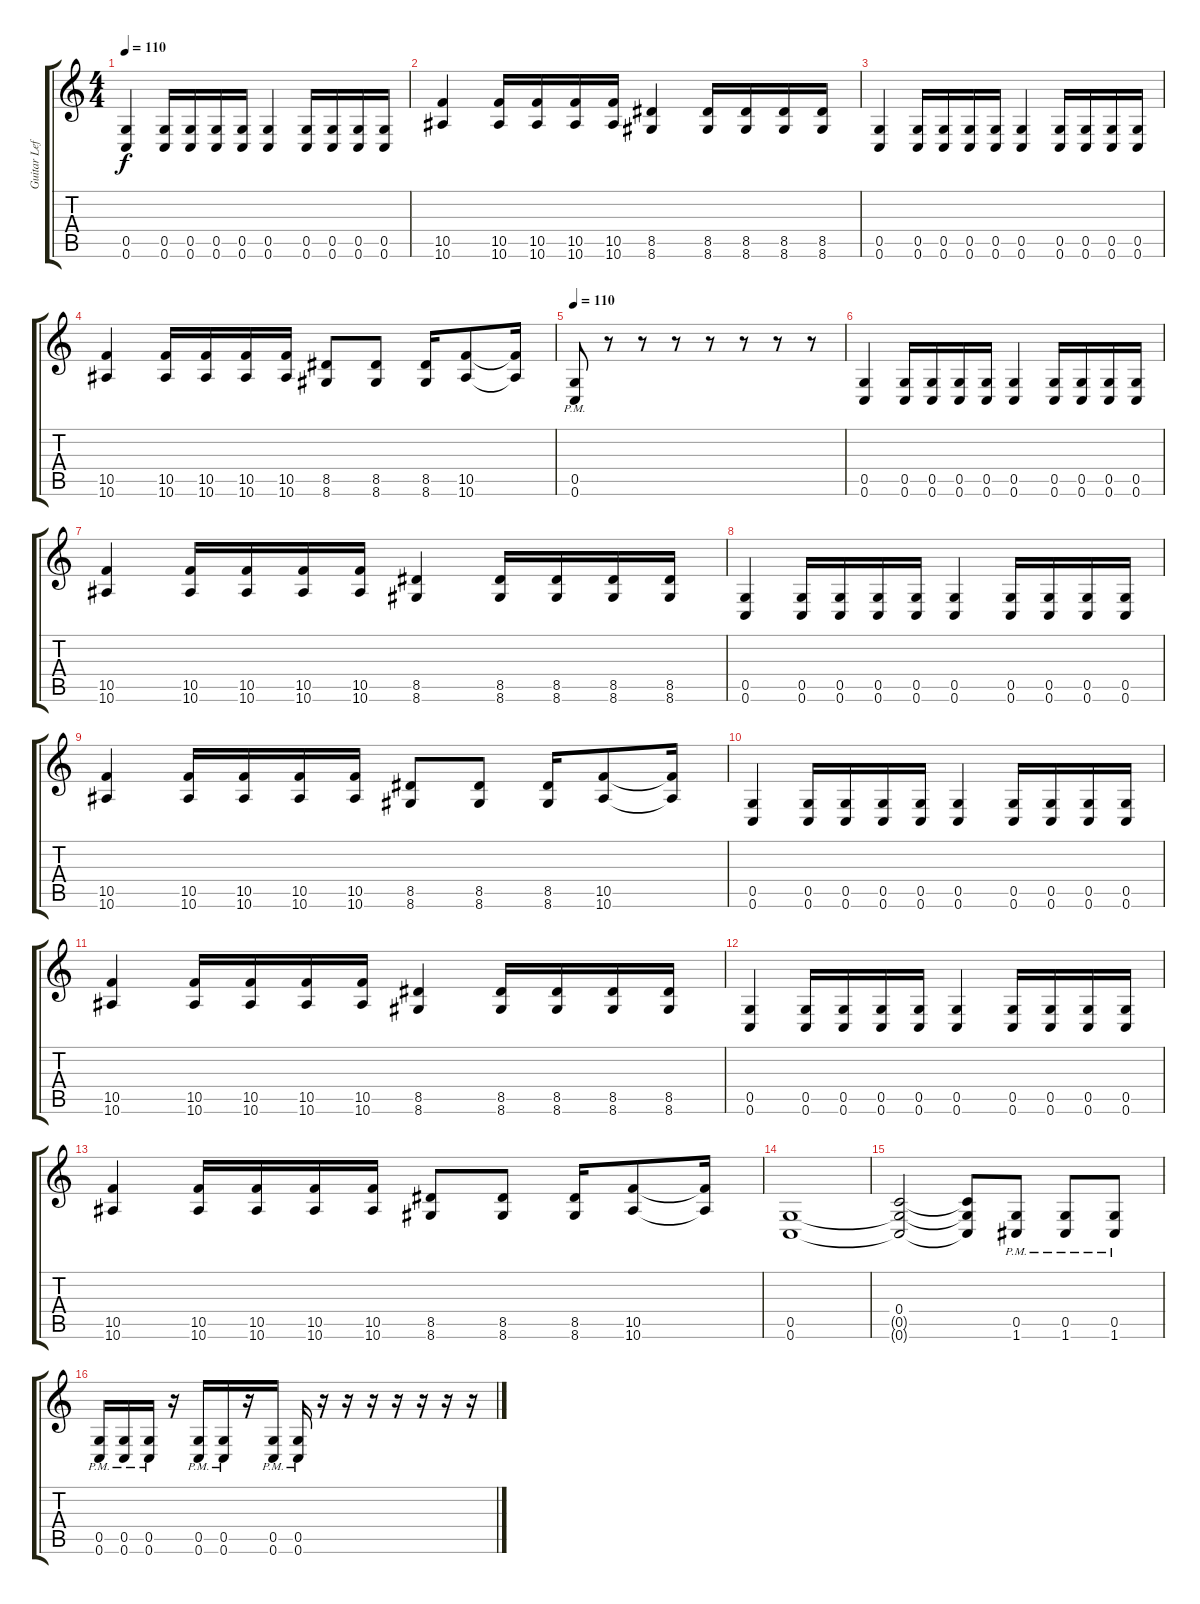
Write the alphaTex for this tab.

\track ("Guitar Left" "Guitar Lef") {instrument distortionguitar}
\staff {score tabs}
\tuning (D4 A3 F3 C3 G2 C2) {hide}
\ts (4 4)
\tempo 110
\clef g2
\ks c
(0.5 0.6).4{dy f} (0.5 0.6).16 (0.5 0.6).16 (0.5 0.6).16 (0.5 0.6).16 (0.5 0.6).4 (0.5 0.6).16 (0.5 0.6).16 (0.5 0.6).16 (0.5 0.6).16 |
(10.5 10.6).4 (10.5 10.6).16 (10.5 10.6).16 (10.5 10.6).16 (10.5 10.6).16 (8.5 8.6).4 (8.5 8.6).16 (8.5 8.6).16 (8.5 8.6).16 (8.5 8.6).16 |
(0.5 0.6).4 (0.5 0.6).16 (0.5 0.6).16 (0.5 0.6).16 (0.5 0.6).16 (0.5 0.6).4 (0.5 0.6).16 (0.5 0.6).16 (0.5 0.6).16 (0.5 0.6).16 |
(10.5 10.6).4 (10.5 10.6).16 (10.5 10.6).16 (10.5 10.6).16 (10.5 10.6).16 (8.5 8.6).8 (8.5 8.6).8 (8.5 8.6).16 (10.5 10.6).8 (10.5{t} 10.6{t}).16 |
\tempo 110
(0.5{pm} 0.6{pm}).8 r.8 r.8 r.8 r.8 r.8 r.8 r.8 |
(0.5 0.6).4 (0.5 0.6).16 (0.5 0.6).16 (0.5 0.6).16 (0.5 0.6).16 (0.5 0.6).4 (0.5 0.6).16 (0.5 0.6).16 (0.5 0.6).16 (0.5 0.6).16 |
(10.5 10.6).4 (10.5 10.6).16 (10.5 10.6).16 (10.5 10.6).16 (10.5 10.6).16 (8.5 8.6).4 (8.5 8.6).16 (8.5 8.6).16 (8.5 8.6).16 (8.5 8.6).16 |
(0.5 0.6).4 (0.5 0.6).16 (0.5 0.6).16 (0.5 0.6).16 (0.5 0.6).16 (0.5 0.6).4 (0.5 0.6).16 (0.5 0.6).16 (0.5 0.6).16 (0.5 0.6).16 |
(10.5 10.6).4 (10.5 10.6).16 (10.5 10.6).16 (10.5 10.6).16 (10.5 10.6).16 (8.5 8.6).8 (8.5 8.6).8 (8.5 8.6).16 (10.5 10.6).8 (10.5{t} 10.6{t}).16 |
(0.5 0.6).4 (0.5 0.6).16 (0.5 0.6).16 (0.5 0.6).16 (0.5 0.6).16 (0.5 0.6).4 (0.5 0.6).16 (0.5 0.6).16 (0.5 0.6).16 (0.5 0.6).16 |
(10.5 10.6).4 (10.5 10.6).16 (10.5 10.6).16 (10.5 10.6).16 (10.5 10.6).16 (8.5 8.6).4 (8.5 8.6).16 (8.5 8.6).16 (8.5 8.6).16 (8.5 8.6).16 |
(0.5 0.6).4 (0.5 0.6).16 (0.5 0.6).16 (0.5 0.6).16 (0.5 0.6).16 (0.5 0.6).4 (0.5 0.6).16 (0.5 0.6).16 (0.5 0.6).16 (0.5 0.6).16 |
(10.5 10.6).4 (10.5 10.6).16 (10.5 10.6).16 (10.5 10.6).16 (10.5 10.6).16 (8.5 8.6).8 (8.5 8.6).8 (8.5 8.6).16 (10.5 10.6).8 (10.5{t} 10.6{t}).16 |
(0.5 0.6).1 |
(0.4 0.5{t} 0.6{t}).2 (0.4{t} 0.5{t} 0.6{t}).8 (0.5{pm} 1.6{pm}).8 (0.5{pm} 1.6{pm}).8 (0.5{pm} 1.6{pm}).8 |
(0.5{pm} 0.6{pm}).16 (0.5{pm} 0.6{pm}).16 (0.5{pm} 0.6{pm}).16 r.16 (0.5{pm} 0.6{pm}).16 (0.5{pm} 0.6{pm}).16 r.16 (0.5{pm} 0.6{pm}).16 (0.5{pm} 0.6{pm}).16 r.16 r.16 r.16 r.16 r.16 r.16 r.16
